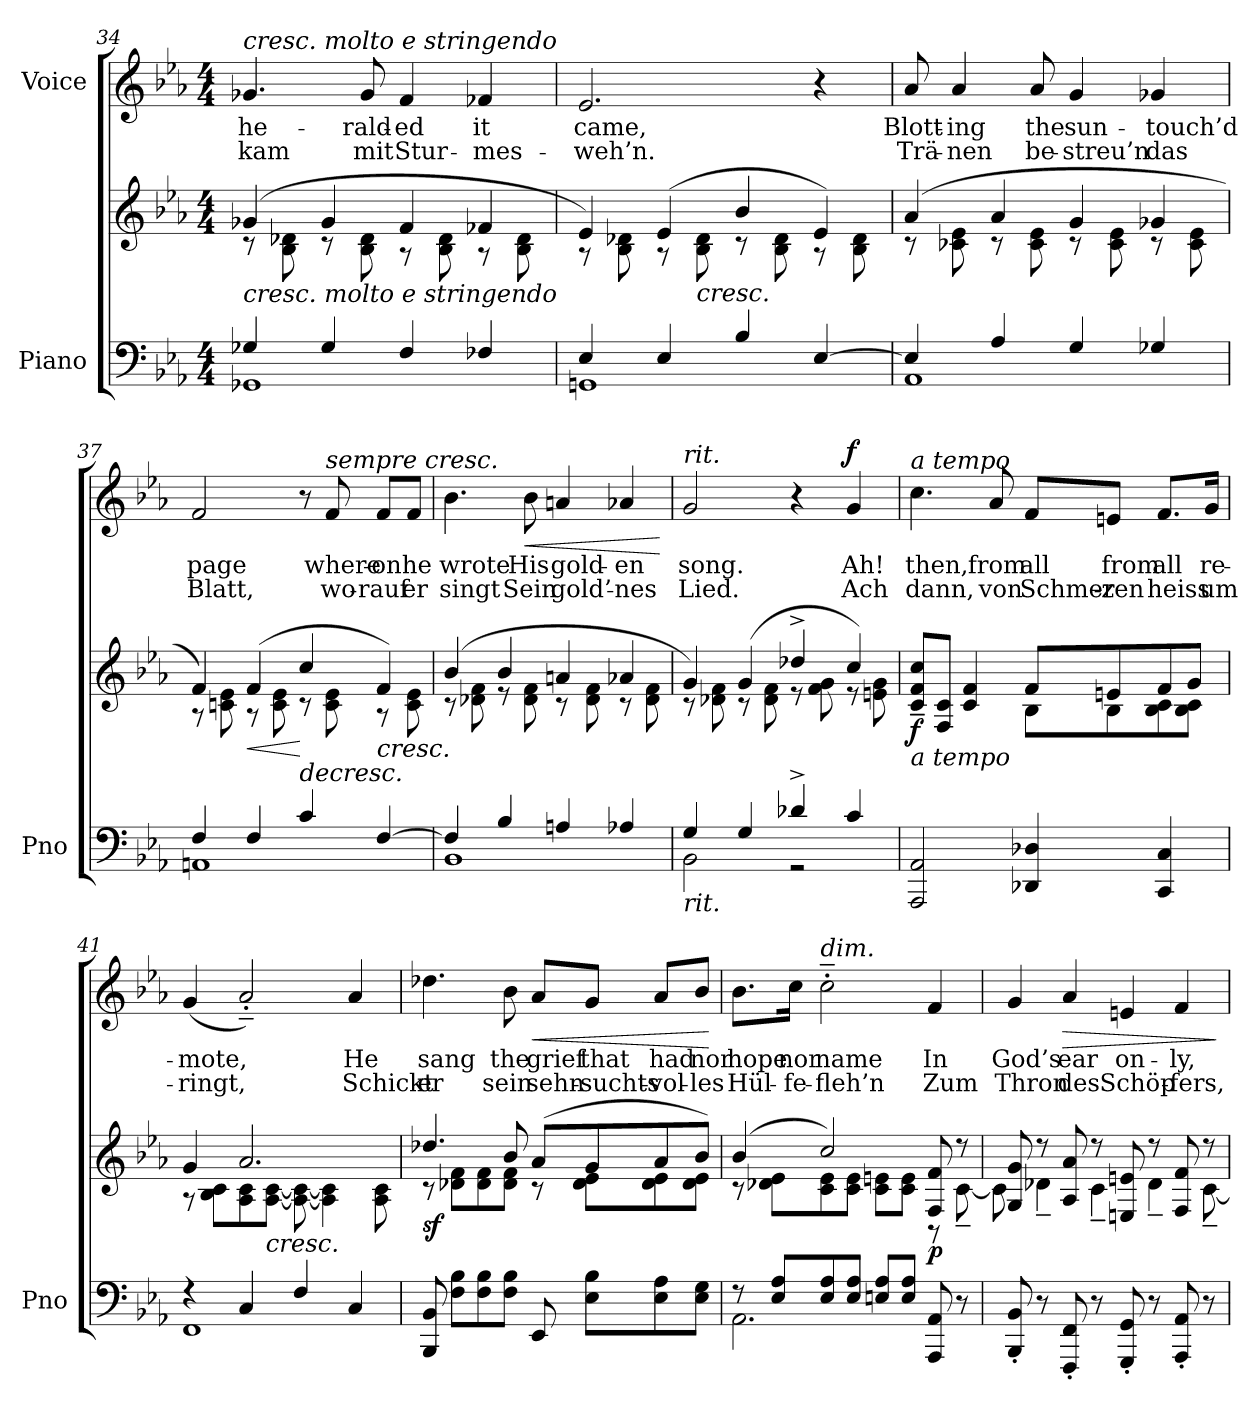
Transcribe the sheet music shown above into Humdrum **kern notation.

**kern	**kern	**dynam	**kern	**text	**text	**dynam
*part2	*part2	*part2	*part1	*part1	*part1	*part1
*staff3	*staff2	*staff2/3	*staff1	*staff1	*staff1	*staff1
*I"Piano	*	*	*I"Voice	*	*	*
*I'Pno	*	*	*	*	*	*
!!LO:LB:g=z
*clefF4	*clefG2	*	*clefG2	*	*	*
*k[b-e-a-]	*k[b-e-a-]	*	*k[b-e-a-]	*	*	*
*M4/4	*M4/4	*	*M4/4	*	*	*
=34	=34	=34	=34	=34	=34	=34
*^	*^	*	*	*	*	*
!	!	!	!	!	!LO:TX:a:i:t=cresc. molto e stringendo	!	!	!
!	!	!LO:TX:b:i:t=cresc. molto e stringendo	!	!	!	!	!	!
!	!	!	!	!	!	!LO:LY:b	!LO:LY:b	!
4G-X/	1GG-X	(4g-X/	8r	.	4.g-X/	-he-	kam	.
.	.	.	8B-\ 8d-X\	.	.	.	.	.
4G-/	.	4g-/	8r	.	.	.	.	.
!	!	!	!	!	!	!LO:LY:b	!LO:LY:b	!
.	.	.	8B-\ 8d-\	.	8g-/	-rald-	mit	.
!	!	!	!	!	!	!LO:LY:b	!LO:LY:b	!
4F/	.	4f/	8r	.	4f/	-ed	Stur-	.
.	.	.	8B-\ 8d-\	.	.	.	.	.
!	!	!	!	!	!	!LO:LY:b	!LO:LY:b	!
4F-X/	.	4f-X/	8r	.	4f-X/	it	-mes-	.
.	.	.	8B-\ 8d-\	.	.	.	.	.
=35	=35	=35	=35	=35	=35	=35	=35	=35
!	!	!	!	!	!	!LO:LY:b	!LO:LY:b	!
4E-/	1GGn	4e-/)	8r	.	2.e-/	came,	-weh’n.	.
.	.	.	8B-\ 8d-X\	.	.	.	.	.
4E-/	.	(4e-/	8r	.	.	.	.	.
!	!	!	!	!LO:HP:b	!	!	!	!
.	.	.	8B-\ 8d-\	<	.	.	.	.
4B-/	.	4b-/	8r	.	.	.	.	.
.	.	.	8B-\ 8d-\	.	.	.	.	.
[4E-/	.	4e-/)	8r	.	4r	.	.	.
.	.	.	8B-\ 8d-\	.	.	.	.	.
=36	=36	=36	=36	=36	=36	=36	=36	=36
!	!	!	!	!	!	!LO:LY:b	!LO:LY:b	!
4E-/]	1AA-	(4a-/	8r	.	8a-/	Blott-	Trä-	.
!	!	!	!	!	!	!LO:LY:b	!LO:LY:b	!
.	.	.	8c-X\ 8e-\	.	4a-/	-ing	-nen	.
4A-/	.	4a-/	8r	.	.	.	.	.
!	!	!	!	!	!	!LO:LY:b	!LO:LY:b	!
.	.	.	8c-\ 8e-\	.	8a-/	the	be-	.
!	!	!	!	!	!	!LO:LY:b	!LO:LY:b	!
4G/	.	4g/	8r	.	4g/	sun-	-streu’n	.
.	.	.	8c-\ 8e-\	.	.	.	.	.
!	!	!	!	!	!	!LO:LY:b	!LO:LY:b	!
4G-X/	.	4g-X/	8r	.	4g-X/	-touch’d	das	.
.	.	.	8c-\ 8e-\	.	.	.	.	.
!!LO:LB:g=z
=37	=37	=37	=37	=37	=37	=37	=37	=37
!	!	!	!	!	!	!LO:LY:b	!LO:LY:b	!
4F/	1AAn	4f/)	8r	.	2f/	page	Blatt,	.
.	.	.	8cn\ 8e-\	.	.	.	.	.
!	!	!	!	!LO:HP:b	!	!	!	!
4F/	.	(4f/	8r	<	.	.	.	.
.	.	.	8c\ 8e-\	.	.	.	.	.
!	!	!	!	!LO:HP:n=1:b	!	!	!	!
4c/	.	4cc/	8r	[ >	8r	.	.	.
!	!	!	!	!	!LO:TX:a:i:t=sempre cresc.	!	!	!
!	!	!	!	!	!	!LO:LY:b	!LO:LY:b	!
.	.	.	8c\ 8e-\	.	8f/	where-	wo-	.
!	!	!LO:TX:b:i:t=cresc.	!	!	!	!	!	!
!	!	!	!	!	!	!LO:LY:b	!LO:LY:b	!
[4F/	.	4f/)	8r	[	8f/L	-on	-rauf	.
!	!	!	!	!	!	!LO:LY:b	!LO:LY:b	!
.	.	.	8c\ 8e-\	.	8f/J	he	er	.
=38	=38	=38	=38	=38	=38	=38	=38	=38
!	!	!	!	!	!	!LO:LY:b	!LO:LY:b	!
4F/]	1BB-	(4b-/	8r	.	4.b-\	wrote	singt	.
.	.	.	8d-X\ 8f\	.	.	.	.	.
4B-/	.	4b-/	8r	.	.	.	.	.
!	!	!	!	!	!	!LO:LY:b	!LO:LY:b	!LO:HP:b
.	.	.	8d-\ 8f\	.	8b-\	His	Sein	<
!	!	!	!	!	!	!LO:LY:b	!LO:LY:b	!
4An/	.	4an/	8r	.	4an/	gold-	gold’-	.
.	.	.	8d-\ 8f\	.	.	.	.	.
!	!	!	!	!	!	!LO:LY:b	!LO:LY:b	!
4A-X/	.	4a-X/	8r	.	4a-X/	-en	nes	.
.	.	.	8d-\ 8f\	.	.	.	.	.
*v	*v	*	*	*	*	*	*	*
*	*v	*v	*	*	*	*	*
.	.	.	.	.	.	[
=39	=39	=39	=39	=39	=39	=39
*^	*^	*	*	*	*	*
!	!	!	!	!	!LO:TX:a:i:t=rit.	!	!	!
!LO:TX:b:i:t=rit.	!	!	!	!	!	!	!	!
!	!	!	!	!	!	!LO:LY:b	!LO:LY:b	!
4G/	2BB-\	4g/)	8r	.	2g/	song.	Lied.	.
.	.	.	8d-X\ 8f\	.	.	.	.	.
4G/	.	(4g/	8r	.	.	.	.	.
.	.	.	8d-\ 8f\	.	.	.	.	.
4d-X^/	2r	4dd-X^/	8r	.	4r	.	.	.
.	.	.	8f\ 8g\	.	.	.	.	.
!	!	!	!	!	!	!LO:LY:b	!LO:LY:b	!LO:DY:a
4c/	.	4cc/)	8r	.	4g/	Ah!	Ach	f
.	.	.	8en\ 8g\	.	.	.	.	.
*v	*v	*	*	*	*	*	*	*
!!LO:PB:g=z
=40	=40	=40	=40	=40	=40	=40	=40
!	!	!	!	!LO:TX:a:i:t=a tempo	!	!	!
!	!LO:TX:b:i:t=a tempo	!	!	!	!	!	!
!	!	!	!LO:DY:b	!	!LO:LY:b	!LO:LY:b	!
2AAA-/ 2AA-/	8c/~> 8f/~> 8cc/~>L	2ryy	f	4.cc\	then,	dann,	.
.	8F/ 8c/J	.	.	.	.	.	.
.	4c/ 4f/	.	.	.	.	.	.
!	!	!	!	!	!LO:LY:b	!LO:LY:b	!
.	.	.	.	8a-/	from	von	.
!	!	!	!	!	!LO:LY:b	!LO:LY:b	!
4DD-X/ 4D-X/	8f/L	8B-\L	.	8f/L	all	Schmer-	.
!	!	!	!	!	!LO:LY:b	!LO:LY:b	!
.	8en/	8B-\	.	8en/J	from	-zen	.
!	!	!	!	!	!LO:LY:b	!LO:LY:b	!
4CC/ 4C/	8f/	8B-\ 8c\	.	8.f/L	all	heiss	.
.	8g/J	8B-\ 8c\J	.	.	.	.	.
!	!	!	!	!	!LO:LY:b	!LO:LY:b	!
.	.	.	.	16g/Jk	re-	um-	.
=41	=41	=41	=41	=41	=41	=41	=41
*^	*	*	*	*	*	*	*
!	!	!	!	!	!	!LO:LY:b	!LO:LY:b	!
4r	1FF	4g/	8r	.	(4g/	-mote,	-ringt,	.
.	.	.	8B-\ 8c\L	.	.	.	.	.
4C/	.	2.a-/	8A-\ 8c\	.	2a-'~/)	.	.	.
!	!	!	!	!LO:HP:b	!	!	!	!
.	.	.	[8A-\ [8c\J	<	.	.	.	.
4F/	.	.	8A-\_ 8c\_	.	.	.	.	.
.	.	.	4A-\] 4c\]	.	.	.	.	.
!	!	!	!	!	!	!LO:LY:b	!LO:LY:b	!
4C/	.	.	.	.	4a-/	He	Schickt	.
.	.	.	8A-\ 8c\	.	.	.	.	.
*v	*v	*	*	*	*	*	*	*
*	*v	*v	*	*	*	*	*
.	.	]	.	.	.	.
=42	=42	=42	=42	=42	=42	=42
*	*^	*	*	*	*	*
!	!	!	!LO:DY:b	!	!LO:LY:b	!LO:LY:b	!
8BBB-/ 8BB-/	4.dd-X/	8r	sf	4.dd-X\	sang	er	.
8F\ 8B-\L	.	8d-X\ 8f\L	.	.	.	.	.
8F\ 8B-\	.	8d-\ 8f\	.	.	.	.	.
!	!	!	!	!	!LO:LY:b	!LO:LY:b	!
8F\ 8B-\J	8b-/	8d-\ 8f\J	.	8b-\	the	sein	.
!	!	!	!	!	!LO:LY:b	!LO:LY:b	!LO:HP:b
8EE-/	(8a-/L	8r	.	8a-/L	grief	sehn-	<
!	!	!	!	!	!LO:LY:b	!LO:LY:b	!
8E-\ 8B-\L	8g/	8d-\ 8e-\L	.	8g/J	that	-suchts-	.
!	!	!	!	!	!LO:LY:b	!LO:LY:b	!
8E-\ 8A-\	8a-/	8d-\ 8e-\	.	8a-/L	had	-vol-	.
!	!	!	!	!	!LO:LY:b	!LO:LY:b	!
8E-\ 8G\J	8b-/J)	8d-\ 8e-\J	.	8b-/J	nor	-les	.
*	*v	*v	*	*	*	*	*
.	.	.	.	.	.	[
!!LO:LB:g=z
=43	=43	=43	=43	=43	=43	=43
*^	*^	*	*	*	*	*
!	!	!	!	!	!	!LO:LY:b	!LO:LY:b	!
8r	2.AA-\	(4b-/	8r	.	8.b-\L	hope	Hül-	.
8E-/ 8A-/L	.	.	8d-X\ 8e-\L	.	.	.	.	.
!	!	!	!	!	!	!LO:LY:b	!LO:LY:b	!
.	.	.	.	.	16cc\Jk	nor	-fe-	.
!	!	!	!	!	!LO:TX:a:i:t=dim.	!	!	!
!	!	!	!	!	!	!LO:LY:b	!LO:LY:b	!
8E-/ 8A-/	.	2cc/)	8c\ 8e-\	.	2cc'~\	name	-fleh’n	.
8E-/ 8A-/J	.	.	8c\ 8e-\J	.	.	.	.	.
8En/ 8A-/L	.	.	8c\ 8en\L	[	.	.	.	.
8E/ 8A-/J	.	.	8c\ 8e\J	.	.	.	.	.
!	!	!	!	!LO:DY:b	!	!LO:LY:b	!LO:LY:b	!
8AAA-/ 8AA-/	4ryy	8F/ 8f/	8r	p	4f/	In	Zum	.
8r	.	8r	[8c~\	.	.	.	.	.
*v	*v	*	*	*	*	*	*	*
=44	=44	=44	=44	=44	=44	=44	=44
!	!	!	!	!	!LO:LY:b	!LO:LY:b	!
8BBB-/' 8BB-/'	8G/ 8g/	8c\]	.	4g/	God’s	Thron	.
8r	8r	4d-X~\	.	.	.	.	.
!	!	!	!	!	!LO:LY:b	!LO:LY:b	!LO:HP:b
8FFF/' 8FF/'	8A-/ 8a-/	.	.	4a-/	ear	des	>
8r	8r	4c~\	.	.	.	.	.
!	!	!	!	!	!LO:LY:b	!LO:LY:b	!
8GGG/' 8GG/'	8En/ 8en/	.	.	4en/	on-	Schöp-	.
8r	8r	4d-~\	.	.	.	.	.
!	!	!	!	!	!LO:LY:b	!LO:LY:b	!
8AAA-/' 8AA-/'	8F/ 8f/	.	.	4f/	-ly,	-fers,	.
8r	8r	[8c~\	.	.	.	.	.
*	*v	*v	*	*	*	*	*
.	.	.	.	.	.	]
=	=	=	=	=	=	=
*-	*-	*-	*-	*-	*-	*-
